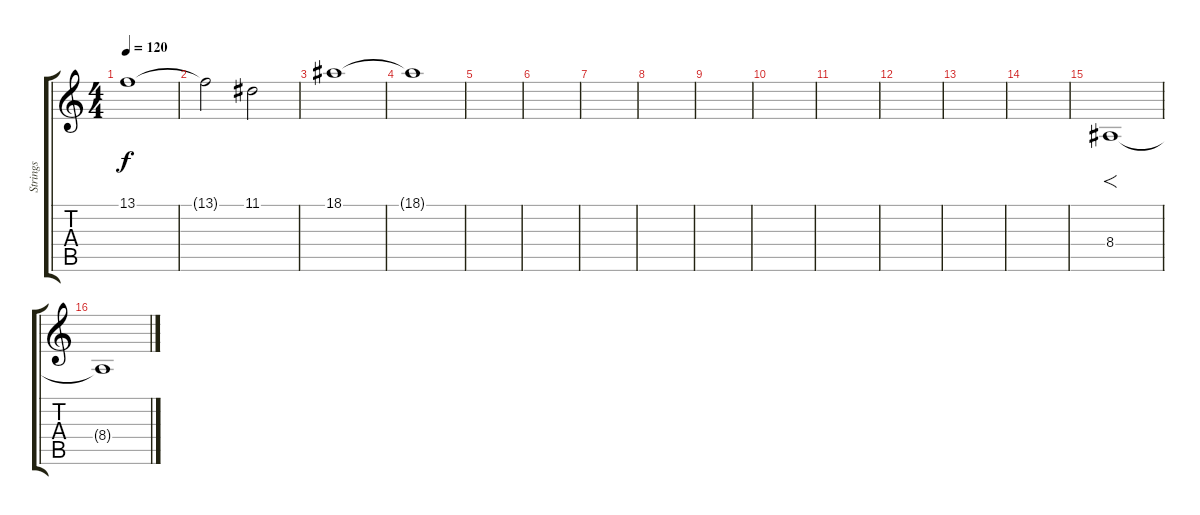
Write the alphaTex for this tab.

\track ("Strings" "Strings") {instrument fx2soundtrack}
\staff {score tabs}
\tuning (E4 B3 G3 D3 A2 E2) {hide}
\ts (4 4)
\tempo 120
\clef g2
\ks c
13.1.1{dy f} |
13.1{t}.2 11.1.2 |
18.1.1 |
18.1{t}.1 |
|
|
|
|
|
|
|
|
|
|
8.4.1{f} |
8.4{t}.1
